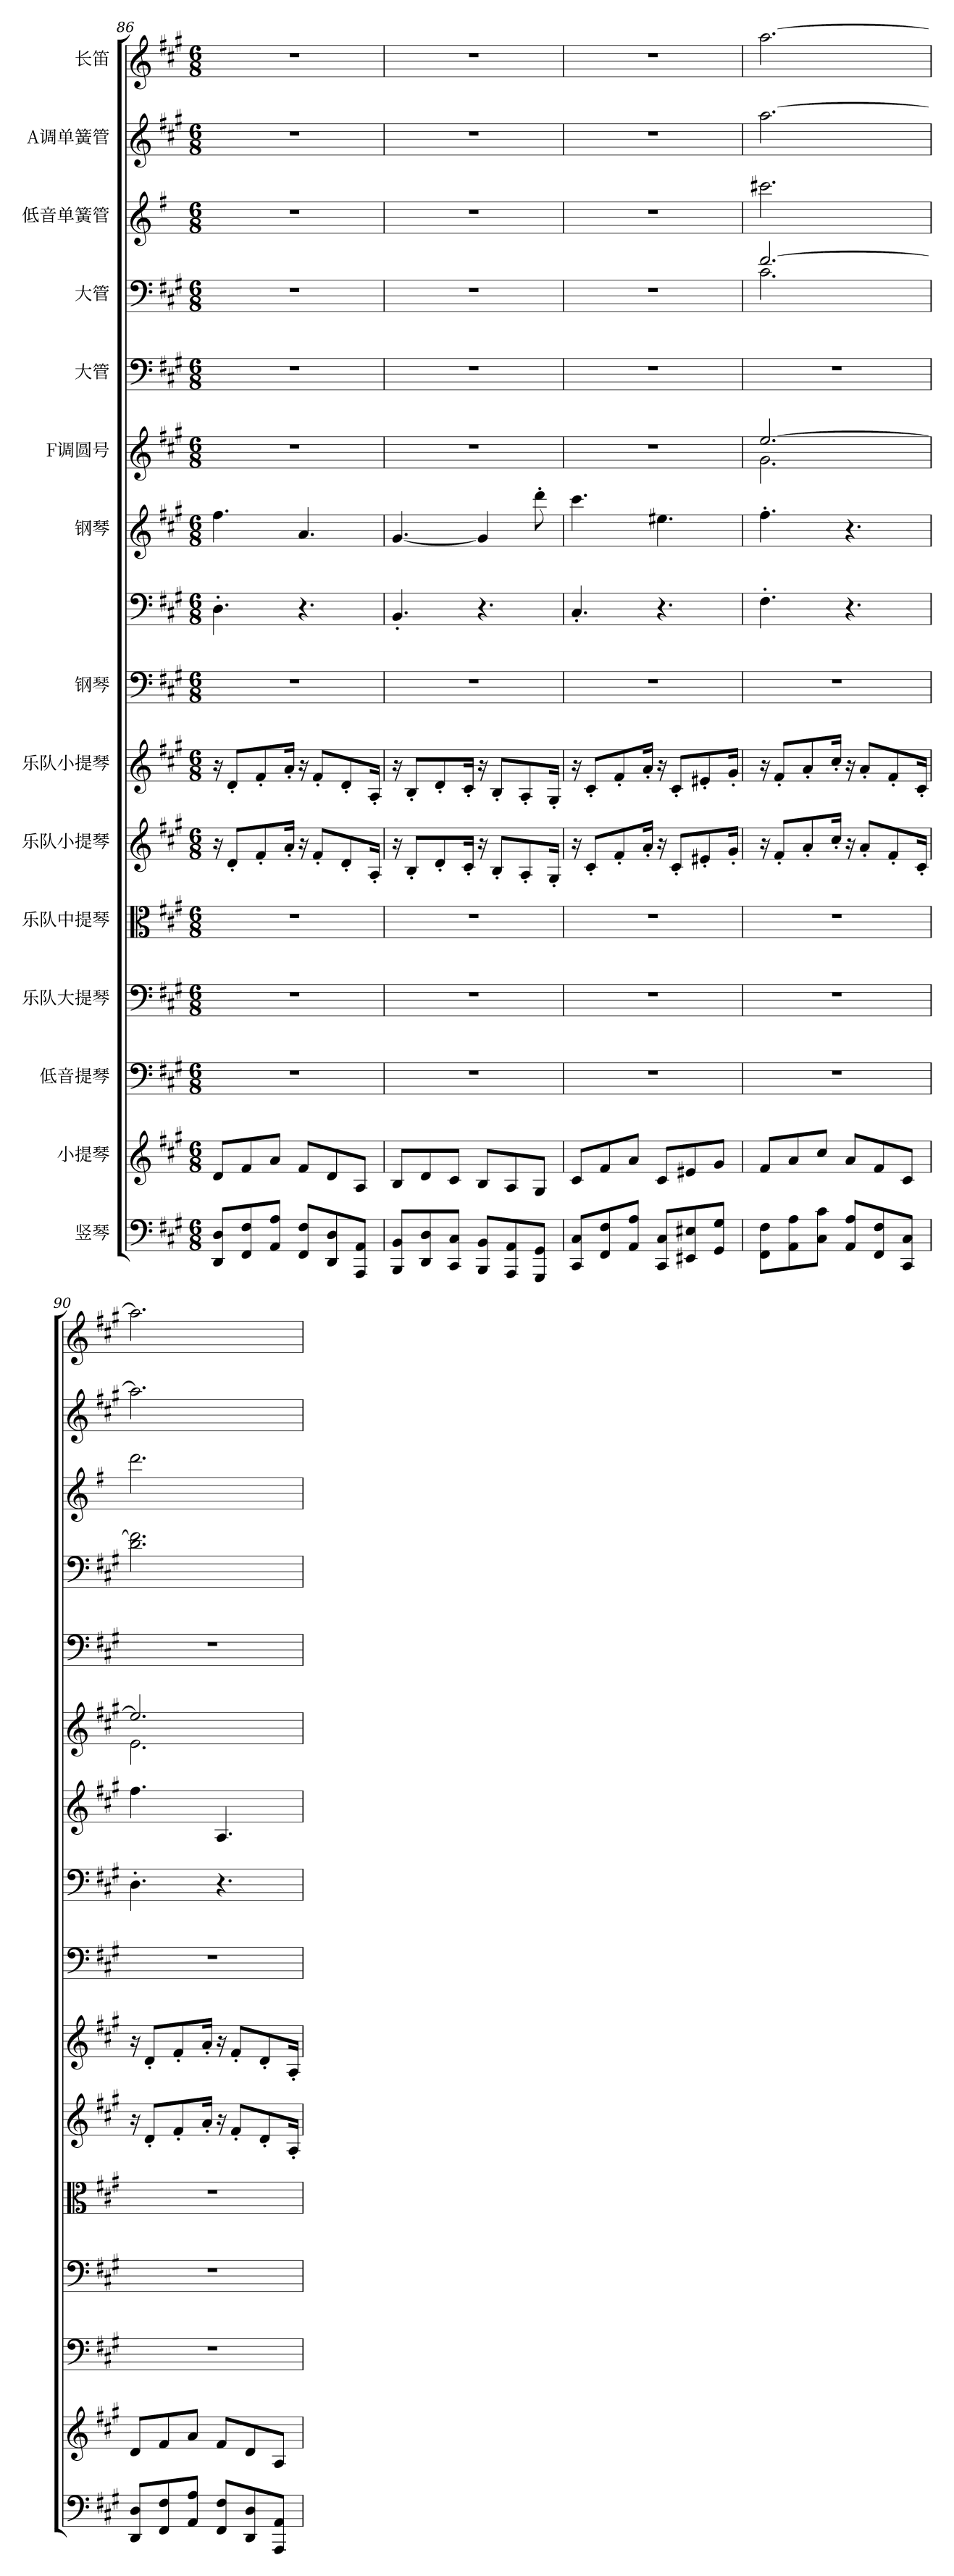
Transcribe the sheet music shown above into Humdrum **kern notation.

**kern	**kern	**kern	**kern	**kern	**kern	**kern	**kern	**kern	**kern	**kern	**kern	**kern	**kern	**kern	**kern
*part15	*part14	*part13	*part12	*part11	*part10	*part9	*part8	*part8	*part7	*part6	*part5	*part4	*part3	*part2	*part1
*staff16	*staff15	*staff14	*staff13	*staff12	*staff11	*staff10	*staff9	*staff8	*staff7	*staff6	*staff5	*staff4	*staff3	*staff2	*staff1
*I"竖琴	*I"小提琴	*I"低音提琴	*I"乐队大提琴	*I"乐队中提琴	*I"乐队小提琴	*I"乐队小提琴	*I"钢琴	*	*I"钢琴	*I"F调圆号	*I"大管	*I"大管	*I"低音单簧管	*I"A调单簧管	*I"长笛
*clefF4	*clefG2	*clefF4	*clefF4	*clefC3	*clefG2	*clefG2	*clefF4	*clefF4	*clefG2	*clefG2	*clefF4	*clefF4	*clefG2	*clefG2	*clefG2
*	*	*ITrd7c12	*	*	*	*	*	*	*	*ITrd4c7	*	*	*ITrd8c14	*ITrd2c3	*
*k[f#c#g#]	*k[f#c#g#]	*k[f#c#g#]	*k[f#c#g#]	*k[f#c#g#]	*k[f#c#g#]	*k[f#c#g#]	*k[f#c#g#]	*k[f#c#g#]	*k[f#c#g#]	*k[f#c#]	*k[f#c#g#]	*k[f#c#g#]	*k[f#]	*k[f#c#g#d#a#e#]	*k[f#c#g#]
*M6/8	*M6/8	*M6/8	*M6/8	*M6/8	*M6/8	*M6/8	*M6/8	*M6/8	*M6/8	*M6/8	*M6/8	*M6/8	*M6/8	*M6/8	*M6/8
=86	=86	=86	=86	=86	=86	=86	=86	=86	=86	=86	=86	=86	=86	=86	=86
8DD/ 8D/L	8d/L	2.r	2.r	2.r	16r	16r	2.r	4.D'\	4.ff#\	2.r	2.r	2.r	2.r	2.r	2.r
.	.	.	.	.	8d'/L	8d'/L	.	.	.	.	.	.	.	.	.
8FF#/ 8F#/	8f#/	.	.	.	.	.	.	.	.	.	.	.	.	.	.
.	.	.	.	.	8f#'/	8f#'/	.	.	.	.	.	.	.	.	.
8AA/ 8A/J	8a/J	.	.	.	.	.	.	.	.	.	.	.	.	.	.
.	.	.	.	.	16a'/Jk	16a'/Jk	.	.	.	.	.	.	.	.	.
8FF#/ 8F#/L	8f#/L	.	.	.	16r	16r	.	4.r	4.a/	.	.	.	.	.	.
.	.	.	.	.	8f#'/L	8f#'/L	.	.	.	.	.	.	.	.	.
8DD/ 8D/	8d/	.	.	.	.	.	.	.	.	.	.	.	.	.	.
.	.	.	.	.	8d'/	8d'/	.	.	.	.	.	.	.	.	.
8AAA/ 8AA/J	8A/J	.	.	.	.	.	.	.	.	.	.	.	.	.	.
.	.	.	.	.	16A'/Jk	16A'/Jk	.	.	.	.	.	.	.	.	.
!!LO:PB:g=z
=87	=87	=87	=87	=87	=87	=87	=87	=87	=87	=87	=87	=87	=87	=87	=87
8BBB/ 8BB/L	8B/L	2.r	2.r	2.r	16r	16r	2.r	4.BB'/	[4.g#/	2.r	2.r	2.r	2.r	2.r	2.r
.	.	.	.	.	8B'/L	8B'/L	.	.	.	.	.	.	.	.	.
8DD/ 8D/	8d/	.	.	.	.	.	.	.	.	.	.	.	.	.	.
.	.	.	.	.	8d'/	8d'/	.	.	.	.	.	.	.	.	.
8CC#/ 8C#/J	8c#/J	.	.	.	.	.	.	.	.	.	.	.	.	.	.
.	.	.	.	.	16c#'/Jk	16c#'/Jk	.	.	.	.	.	.	.	.	.
8BBB/ 8BB/L	8B/L	.	.	.	16r	16r	.	4.r	4g#/]	.	.	.	.	.	.
.	.	.	.	.	8B'/L	8B'/L	.	.	.	.	.	.	.	.	.
8AAA/ 8AA/	8A/	.	.	.	.	.	.	.	.	.	.	.	.	.	.
.	.	.	.	.	8A'/	8A'/	.	.	.	.	.	.	.	.	.
8GGG#/ 8GG#/J	8G#/J	.	.	.	.	.	.	.	8ddd'\	.	.	.	.	.	.
.	.	.	.	.	16G#'/Jk	16G#'/Jk	.	.	.	.	.	.	.	.	.
=88	=88	=88	=88	=88	=88	=88	=88	=88	=88	=88	=88	=88	=88	=88	=88
8CC#/ 8C#/L	8c#/L	2.r	2.r	2.r	16r	16r	2.r	4.C#'/	4.ccc#\	2.r	2.r	2.r	2.r	2.r	2.r
.	.	.	.	.	8c#'/L	8c#'/L	.	.	.	.	.	.	.	.	.
8FF#/ 8F#/	8f#/	.	.	.	.	.	.	.	.	.	.	.	.	.	.
.	.	.	.	.	8f#'/	8f#'/	.	.	.	.	.	.	.	.	.
8AA/ 8A/J	8a/J	.	.	.	.	.	.	.	.	.	.	.	.	.	.
.	.	.	.	.	16a'/Jk	16a'/Jk	.	.	.	.	.	.	.	.	.
8CC#/ 8C#/L	8c#/L	.	.	.	16r	16r	.	4.r	4.ee#X\	.	.	.	.	.	.
.	.	.	.	.	8c#'/L	8c#'/L	.	.	.	.	.	.	.	.	.
8EE#X/ 8E#X/	8e#X/	.	.	.	.	.	.	.	.	.	.	.	.	.	.
.	.	.	.	.	8e#X'/	8e#X'/	.	.	.	.	.	.	.	.	.
8GG#/ 8G#/J	8g#/J	.	.	.	.	.	.	.	.	.	.	.	.	.	.
.	.	.	.	.	16g#'/Jk	16g#'/Jk	.	.	.	.	.	.	.	.	.
=89	=89	=89	=89	=89	=89	=89	=89	=89	=89	=89	=89	=89	=89	=89	=89
*	*	*	*	*	*	*	*	*	*	*^	*	*^	*	*	*
8FF#\ 8F#\L	8f#/L	2.r	2.r	2.r	16r	16r	2.r	4.F#'\	4.ff#'\	[2.a/	2.c#\	2.r	[2.f#/	2.c#\	2.cc#X\	[2.ff#\	[2.aa\
.	.	.	.	.	8f#'/L	8f#'/L	.	.	.	.	.	.	.	.	.	.	.
8AA\ 8A\	8a/	.	.	.	.	.	.	.	.	.	.	.	.	.	.	.	.
.	.	.	.	.	8a'/	8a'/	.	.	.	.	.	.	.	.	.	.	.
8C#\ 8c#\J	8cc#/J	.	.	.	.	.	.	.	.	.	.	.	.	.	.	.	.
.	.	.	.	.	16cc#'/Jk	16cc#'/Jk	.	.	.	.	.	.	.	.	.	.	.
8AA/ 8A/L	8a/L	.	.	.	16r	16r	.	4.r	4.r	.	.	.	.	.	.	.	.
.	.	.	.	.	8a'/L	8a'/L	.	.	.	.	.	.	.	.	.	.	.
8FF#/ 8F#/	8f#/	.	.	.	.	.	.	.	.	.	.	.	.	.	.	.	.
.	.	.	.	.	8f#'/	8f#'/	.	.	.	.	.	.	.	.	.	.	.
8CC#/ 8C#/J	8c#/J	.	.	.	.	.	.	.	.	.	.	.	.	.	.	.	.
.	.	.	.	.	16c#'/Jk	16c#'/Jk	.	.	.	.	.	.	.	.	.	.	.
*	*	*	*	*	*	*	*	*	*	*	*	*	*v	*v	*	*	*
=90	=90	=90	=90	=90	=90	=90	=90	=90	=90	=90	=90	=90	=90	=90	=90	=90
8DD/ 8D/L	8d/L	2.r	2.r	2.r	16r	16r	2.r	4.D'\	4.ff#\	2.a/]	2.A\	2.r	2.d\ 2.f#\]	2.dd\	2.ff#\]	2.aa\]
.	.	.	.	.	8d'/L	8d'/L	.	.	.	.	.	.	.	.	.	.
8FF#/ 8F#/	8f#/	.	.	.	.	.	.	.	.	.	.	.	.	.	.	.
.	.	.	.	.	8f#'/	8f#'/	.	.	.	.	.	.	.	.	.	.
8AA/ 8A/J	8a/J	.	.	.	.	.	.	.	.	.	.	.	.	.	.	.
.	.	.	.	.	16a'/Jk	16a'/Jk	.	.	.	.	.	.	.	.	.	.
8FF#/ 8F#/L	8f#/L	.	.	.	16r	16r	.	4.r	4.A/	.	.	.	.	.	.	.
.	.	.	.	.	8f#'/L	8f#'/L	.	.	.	.	.	.	.	.	.	.
8DD/ 8D/	8d/	.	.	.	.	.	.	.	.	.	.	.	.	.	.	.
.	.	.	.	.	8d'/	8d'/	.	.	.	.	.	.	.	.	.	.
8AAA/ 8AA/J	8A/J	.	.	.	.	.	.	.	.	.	.	.	.	.	.	.
.	.	.	.	.	16A'/Jk	16A'/Jk	.	.	.	.	.	.	.	.	.	.
*	*	*	*	*	*	*	*	*	*	*v	*v	*	*	*	*	*
=	=	=	=	=	=	=	=	=	=	=	=	=	=	=	=
*-	*-	*-	*-	*-	*-	*-	*-	*-	*-	*-	*-	*-	*-	*-	*-
